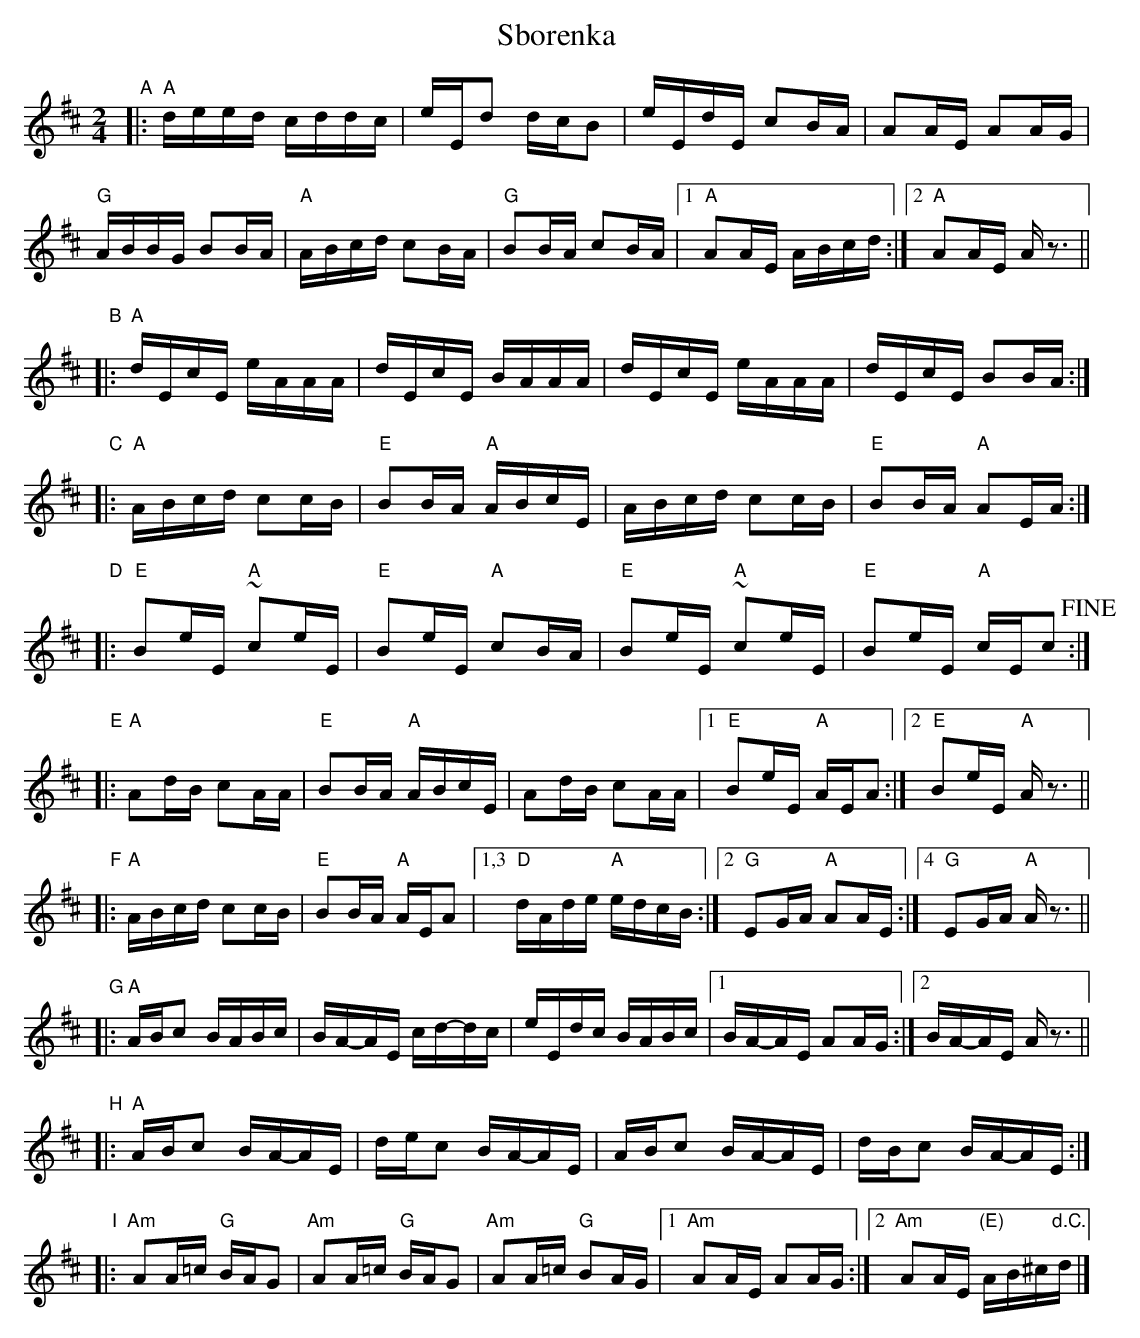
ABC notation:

X:1
T: Sborenka
L: 1/16
M: 2/4
K: Amix
"A"|: "A"deed cddc | eEd2 dcB2 | eEdE c2BA | A2AE A2AG |
"G"ABBG B2BA | "A"ABcd c2BA | "G"B2BA c2BA |1 "A"A2AE ABcd :|2 "A"A2AE Az3 ||
"B"|: "A"dEcE eAAA | dEcE BAAA | dEcE eAAA | dEcE B2BA :|
"C"|: "A"ABcd c2cB | "E"B2BA "A"ABcE | ABcd c2cB | "E"B2BA "A"A2EA :|
"D"|: "E"B2eE "A"~c2eE | "E"B2eE "A"c2BA | "E"B2eE "A"~c2eE | "E"B2eE "A"cEc2 !fine!:|
"E"|: "A"A2dB c2AA | "E"B2BA "A"ABcE | A2dB c2AA |1 "E"B2eE "A"AEA2 :|2 "E"B2eE "A"A z3 ||
"F"|: "A"ABcd c2cB | "E"B2BA "A"AEA2 |1,3 "D"dAde "A"edcB :|2 "G"E2GA "A"A2AE :|4 "G"E2GA "A"Az3 ||
"G"|: "A"ABc2 BABc | BA-AE cd-dc | eEdc BABc |1 BA-AE A2AG :|2 BA-AE Az3 ||
"H"|: "A"ABc2 BA-AE | dec2 BA-AE | ABc2 BA-AE | dBc2 BA-AE :|
"I"|: "Am"A2A=c "G"BAG2 | "Am"A2A=c "G"BAG2 | "Am"A2A=c "G"B2AG |1 "Am"A2AE A2AG :|2 "Am"A2AE "(E)"AB^c"d.C."d |]
